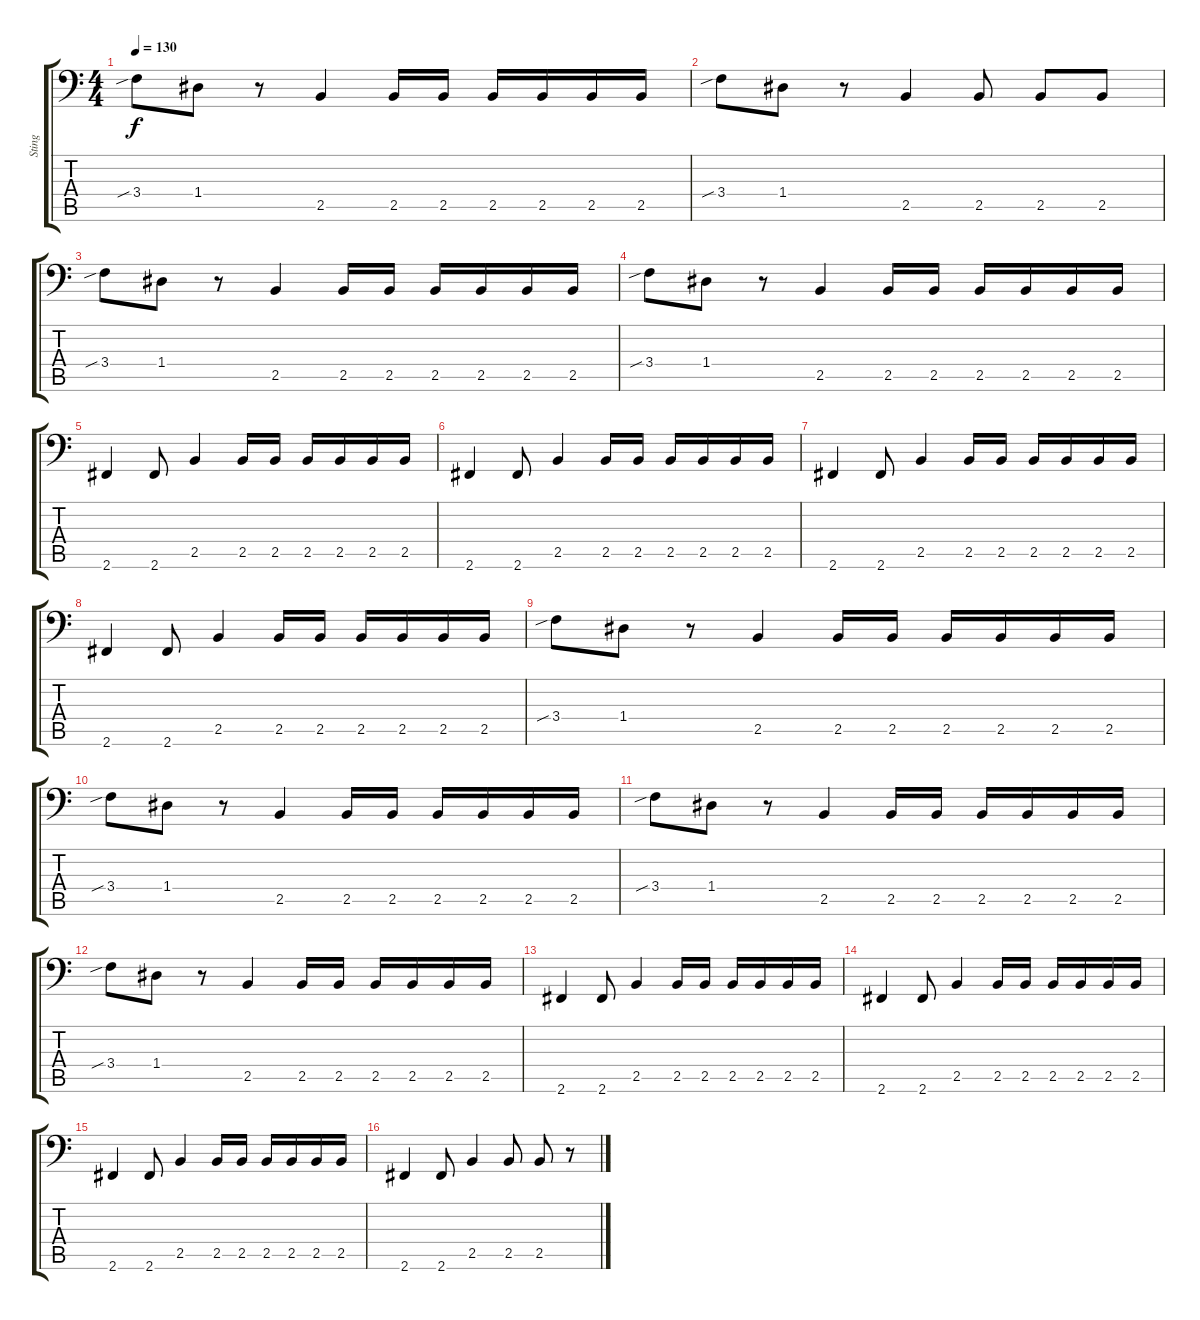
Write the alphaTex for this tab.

\track ("Sting" "Sting") {instrument electricbassfinger}
\staff {score tabs}
\tuning (E3 B2 G2 D2 A1 E1) {hide}
\ts (4 4)
\tempo 130
\clef f4
\ks c
3.4{sib}.8{dy f instrument electricbassfinger} 1.4.8 r.8 2.5.4 2.5.16 2.5.16 2.5.16 2.5.16 2.5.16 2.5.16 |
3.4{sib}.8 1.4.8 r.8 2.5.4 2.5.8 2.5.8 2.5.8 |
3.4{sib}.8 1.4.8 r.8 2.5.4 2.5.16 2.5.16 2.5.16 2.5.16 2.5.16 2.5.16 |
3.4{sib}.8 1.4.8 r.8 2.5.4 2.5.16 2.5.16 2.5.16 2.5.16 2.5.16 2.5.16 |
2.6.4 2.6.8 2.5.4 2.5.16 2.5.16 2.5.16 2.5.16 2.5.16 2.5.16 |
2.6.4 2.6.8 2.5.4 2.5.16 2.5.16 2.5.16 2.5.16 2.5.16 2.5.16 |
2.6.4 2.6.8 2.5.4 2.5.16 2.5.16 2.5.16 2.5.16 2.5.16 2.5.16 |
2.6.4 2.6.8 2.5.4 2.5.16 2.5.16 2.5.16 2.5.16 2.5.16 2.5.16 |
3.4{sib}.8 1.4.8 r.8 2.5.4 2.5.16 2.5.16 2.5.16 2.5.16 2.5.16 2.5.16 |
3.4{sib}.8 1.4.8 r.8 2.5.4 2.5.16 2.5.16 2.5.16 2.5.16 2.5.16 2.5.16 |
3.4{sib}.8 1.4.8 r.8 2.5.4 2.5.16 2.5.16 2.5.16 2.5.16 2.5.16 2.5.16 |
3.4{sib}.8 1.4.8 r.8 2.5.4 2.5.16 2.5.16 2.5.16 2.5.16 2.5.16 2.5.16 |
2.6.4 2.6.8 2.5.4 2.5.16 2.5.16 2.5.16 2.5.16 2.5.16 2.5.16 |
2.6.4 2.6.8 2.5.4 2.5.16 2.5.16 2.5.16 2.5.16 2.5.16 2.5.16 |
2.6.4 2.6.8 2.5.4 2.5.16 2.5.16 2.5.16 2.5.16 2.5.16 2.5.16 |
2.6.4 2.6.8 2.5.4 2.5.8 2.5.8 r.8
